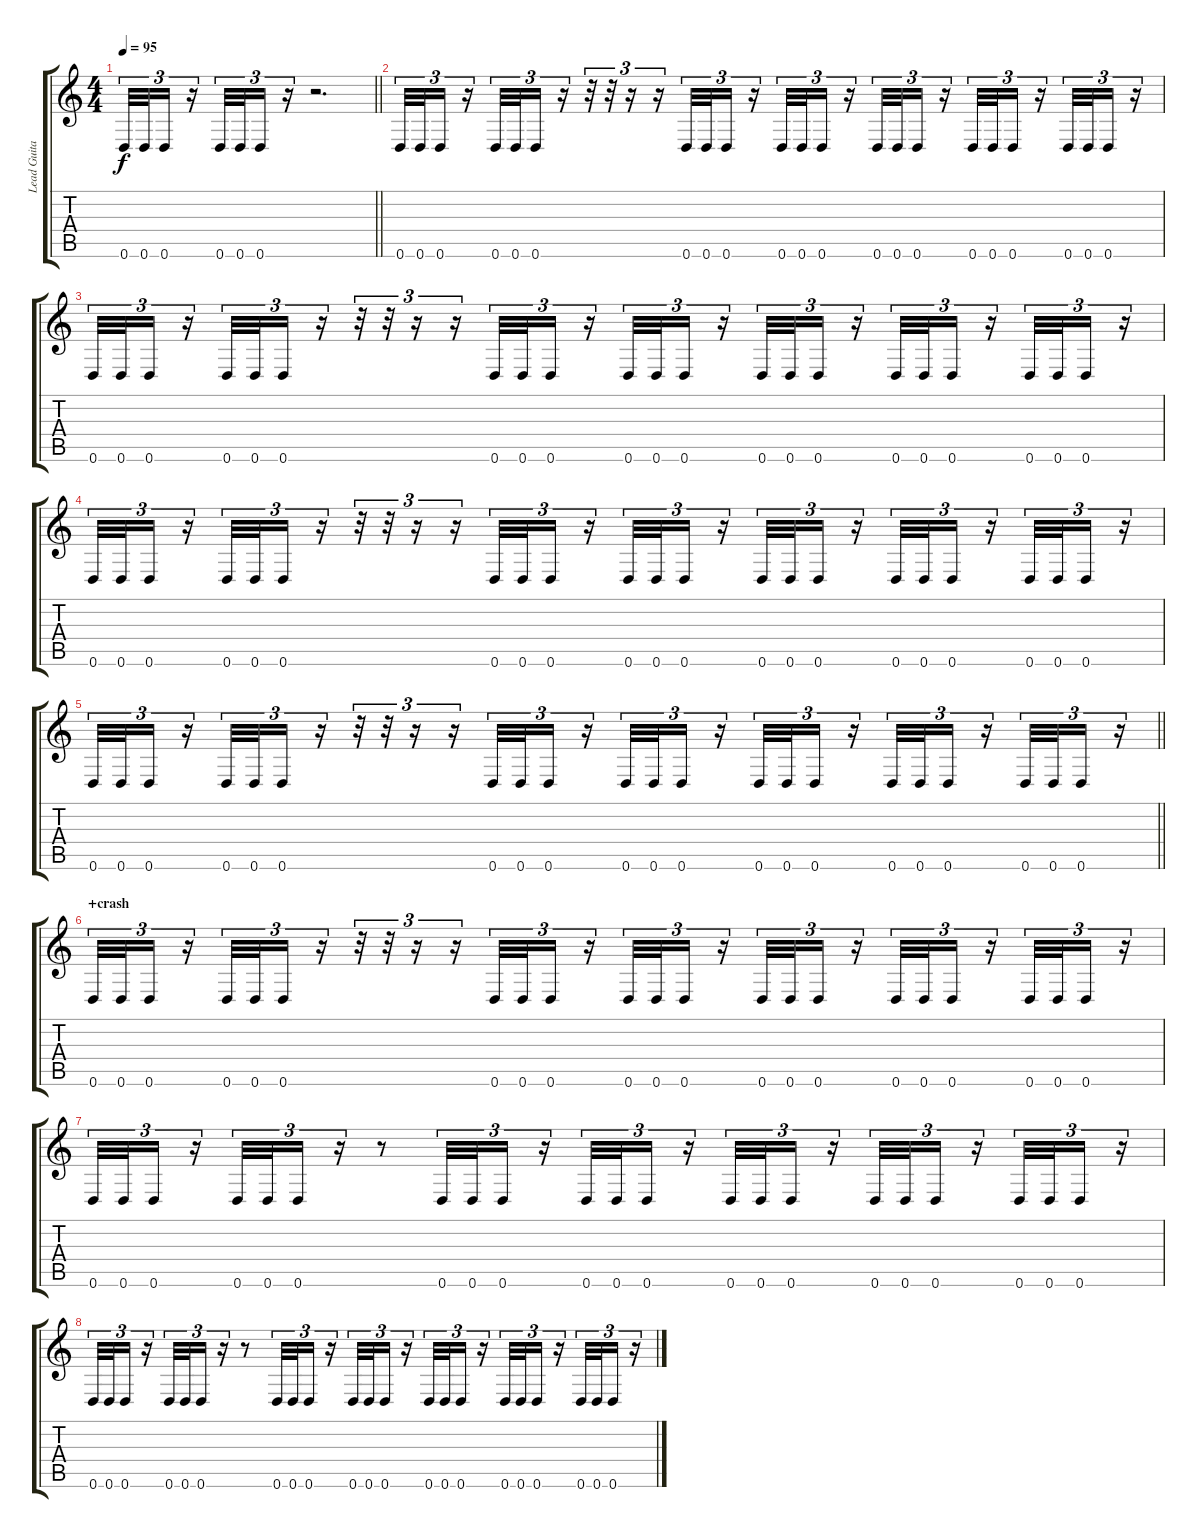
\track ("Lead Guitar - Christian Andreu" "Lead Guita") {instrument overdrivenguitar}
\staff {score tabs}
\tuning (D4 A3 F3 C3 G2 D2) {hide}
\ts (4 4)
\section ("" "")
\tempo 95
\clef g2
\barLineRight lightlight
\ks c
0.6.32{tu (3 2) dy f instrument distortionguitar} 0.6.32{tu (3 2)} 0.6.16{tu (3 2)} r.16{tu (3 2)} 0.6.32{tu (3 2)} 0.6.32{tu (3 2)} 0.6.16{tu (3 2)} r.16{tu (3 2)} r.2{d} |
\section ("" "")
0.6.32{tu (3 2)} 0.6.32{tu (3 2)} 0.6.16{tu (3 2)} r.16{tu (3 2)} 0.6.32{tu (3 2)} 0.6.32{tu (3 2)} 0.6.16{tu (3 2)} r.16{tu (3 2)} r.32{tu (3 2)} r.32{tu (3 2)} r.16{tu (3 2)} r.16{tu (3 2)} 0.6.32{tu (3 2)} 0.6.32{tu (3 2)} 0.6.16{tu (3 2)} r.16{tu (3 2)} 0.6.32{tu (3 2)} 0.6.32{tu (3 2)} 0.6.16{tu (3 2)} r.16{tu (3 2)} 0.6.32{tu (3 2)} 0.6.32{tu (3 2)} 0.6.16{tu (3 2)} r.16{tu (3 2)} 0.6.32{tu (3 2)} 0.6.32{tu (3 2)} 0.6.16{tu (3 2)} r.16{tu (3 2)} 0.6.32{tu (3 2)} 0.6.32{tu (3 2)} 0.6.16{tu (3 2)} r.16{tu (3 2)} |
0.6.32{tu (3 2)} 0.6.32{tu (3 2)} 0.6.16{tu (3 2)} r.16{tu (3 2)} 0.6.32{tu (3 2)} 0.6.32{tu (3 2)} 0.6.16{tu (3 2)} r.16{tu (3 2)} r.32{tu (3 2)} r.32{tu (3 2)} r.16{tu (3 2)} r.16{tu (3 2)} 0.6.32{tu (3 2)} 0.6.32{tu (3 2)} 0.6.16{tu (3 2)} r.16{tu (3 2)} 0.6.32{tu (3 2)} 0.6.32{tu (3 2)} 0.6.16{tu (3 2)} r.16{tu (3 2)} 0.6.32{tu (3 2)} 0.6.32{tu (3 2)} 0.6.16{tu (3 2)} r.16{tu (3 2)} 0.6.32{tu (3 2)} 0.6.32{tu (3 2)} 0.6.16{tu (3 2)} r.16{tu (3 2)} 0.6.32{tu (3 2)} 0.6.32{tu (3 2)} 0.6.16{tu (3 2)} r.16{tu (3 2)} |
0.6.32{tu (3 2)} 0.6.32{tu (3 2)} 0.6.16{tu (3 2)} r.16{tu (3 2)} 0.6.32{tu (3 2)} 0.6.32{tu (3 2)} 0.6.16{tu (3 2)} r.16{tu (3 2)} r.32{tu (3 2)} r.32{tu (3 2)} r.16{tu (3 2)} r.16{tu (3 2)} 0.6.32{tu (3 2)} 0.6.32{tu (3 2)} 0.6.16{tu (3 2)} r.16{tu (3 2)} 0.6.32{tu (3 2)} 0.6.32{tu (3 2)} 0.6.16{tu (3 2)} r.16{tu (3 2)} 0.6.32{tu (3 2)} 0.6.32{tu (3 2)} 0.6.16{tu (3 2)} r.16{tu (3 2)} 0.6.32{tu (3 2)} 0.6.32{tu (3 2)} 0.6.16{tu (3 2)} r.16{tu (3 2)} 0.6.32{tu (3 2)} 0.6.32{tu (3 2)} 0.6.16{tu (3 2)} r.16{tu (3 2)} |
\barLineRight lightlight
0.6.32{tu (3 2)} 0.6.32{tu (3 2)} 0.6.16{tu (3 2)} r.16{tu (3 2)} 0.6.32{tu (3 2)} 0.6.32{tu (3 2)} 0.6.16{tu (3 2)} r.16{tu (3 2)} r.32{tu (3 2)} r.32{tu (3 2)} r.16{tu (3 2)} r.16{tu (3 2)} 0.6.32{tu (3 2)} 0.6.32{tu (3 2)} 0.6.16{tu (3 2)} r.16{tu (3 2)} 0.6.32{tu (3 2)} 0.6.32{tu (3 2)} 0.6.16{tu (3 2)} r.16{tu (3 2)} 0.6.32{tu (3 2)} 0.6.32{tu (3 2)} 0.6.16{tu (3 2)} r.16{tu (3 2)} 0.6.32{tu (3 2)} 0.6.32{tu (3 2)} 0.6.16{tu (3 2)} r.16{tu (3 2)} 0.6.32{tu (3 2)} 0.6.32{tu (3 2)} 0.6.16{tu (3 2)} r.16{tu (3 2)} |
\section ("" "+crash")
0.6.32{tu (3 2)} 0.6.32{tu (3 2)} 0.6.16{tu (3 2)} r.16{tu (3 2)} 0.6.32{tu (3 2)} 0.6.32{tu (3 2)} 0.6.16{tu (3 2)} r.16{tu (3 2)} r.32{tu (3 2)} r.32{tu (3 2)} r.16{tu (3 2)} r.16{tu (3 2)} 0.6.32{tu (3 2)} 0.6.32{tu (3 2)} 0.6.16{tu (3 2)} r.16{tu (3 2)} 0.6.32{tu (3 2)} 0.6.32{tu (3 2)} 0.6.16{tu (3 2)} r.16{tu (3 2)} 0.6.32{tu (3 2)} 0.6.32{tu (3 2)} 0.6.16{tu (3 2)} r.16{tu (3 2)} 0.6.32{tu (3 2)} 0.6.32{tu (3 2)} 0.6.16{tu (3 2)} r.16{tu (3 2)} 0.6.32{tu (3 2)} 0.6.32{tu (3 2)} 0.6.16{tu (3 2)} r.16{tu (3 2)} |
0.6.32{tu (3 2)} 0.6.32{tu (3 2)} 0.6.16{tu (3 2)} r.16{tu (3 2)} 0.6.32{tu (3 2)} 0.6.32{tu (3 2)} 0.6.16{tu (3 2)} r.16{tu (3 2)} r.8 0.6.32{tu (3 2)} 0.6.32{tu (3 2)} 0.6.16{tu (3 2)} r.16{tu (3 2)} 0.6.32{tu (3 2)} 0.6.32{tu (3 2)} 0.6.16{tu (3 2)} r.16{tu (3 2)} 0.6.32{tu (3 2)} 0.6.32{tu (3 2)} 0.6.16{tu (3 2)} r.16{tu (3 2)} 0.6.32{tu (3 2)} 0.6.32{tu (3 2)} 0.6.16{tu (3 2)} r.16{tu (3 2)} 0.6.32{tu (3 2)} 0.6.32{tu (3 2)} 0.6.16{tu (3 2)} r.16{tu (3 2)} |
0.6.32{tu (3 2)} 0.6.32{tu (3 2)} 0.6.16{tu (3 2)} r.16{tu (3 2)} 0.6.32{tu (3 2)} 0.6.32{tu (3 2)} 0.6.16{tu (3 2)} r.16{tu (3 2)} r.8 0.6.32{tu (3 2)} 0.6.32{tu (3 2)} 0.6.16{tu (3 2)} r.16{tu (3 2)} 0.6.32{tu (3 2)} 0.6.32{tu (3 2)} 0.6.16{tu (3 2)} r.16{tu (3 2)} 0.6.32{tu (3 2)} 0.6.32{tu (3 2)} 0.6.16{tu (3 2)} r.16{tu (3 2)} 0.6.32{tu (3 2)} 0.6.32{tu (3 2)} 0.6.16{tu (3 2)} r.16{tu (3 2)} 0.6.32{tu (3 2)} 0.6.32{tu (3 2)} 0.6.16{tu (3 2)} r.16{tu (3 2)}
